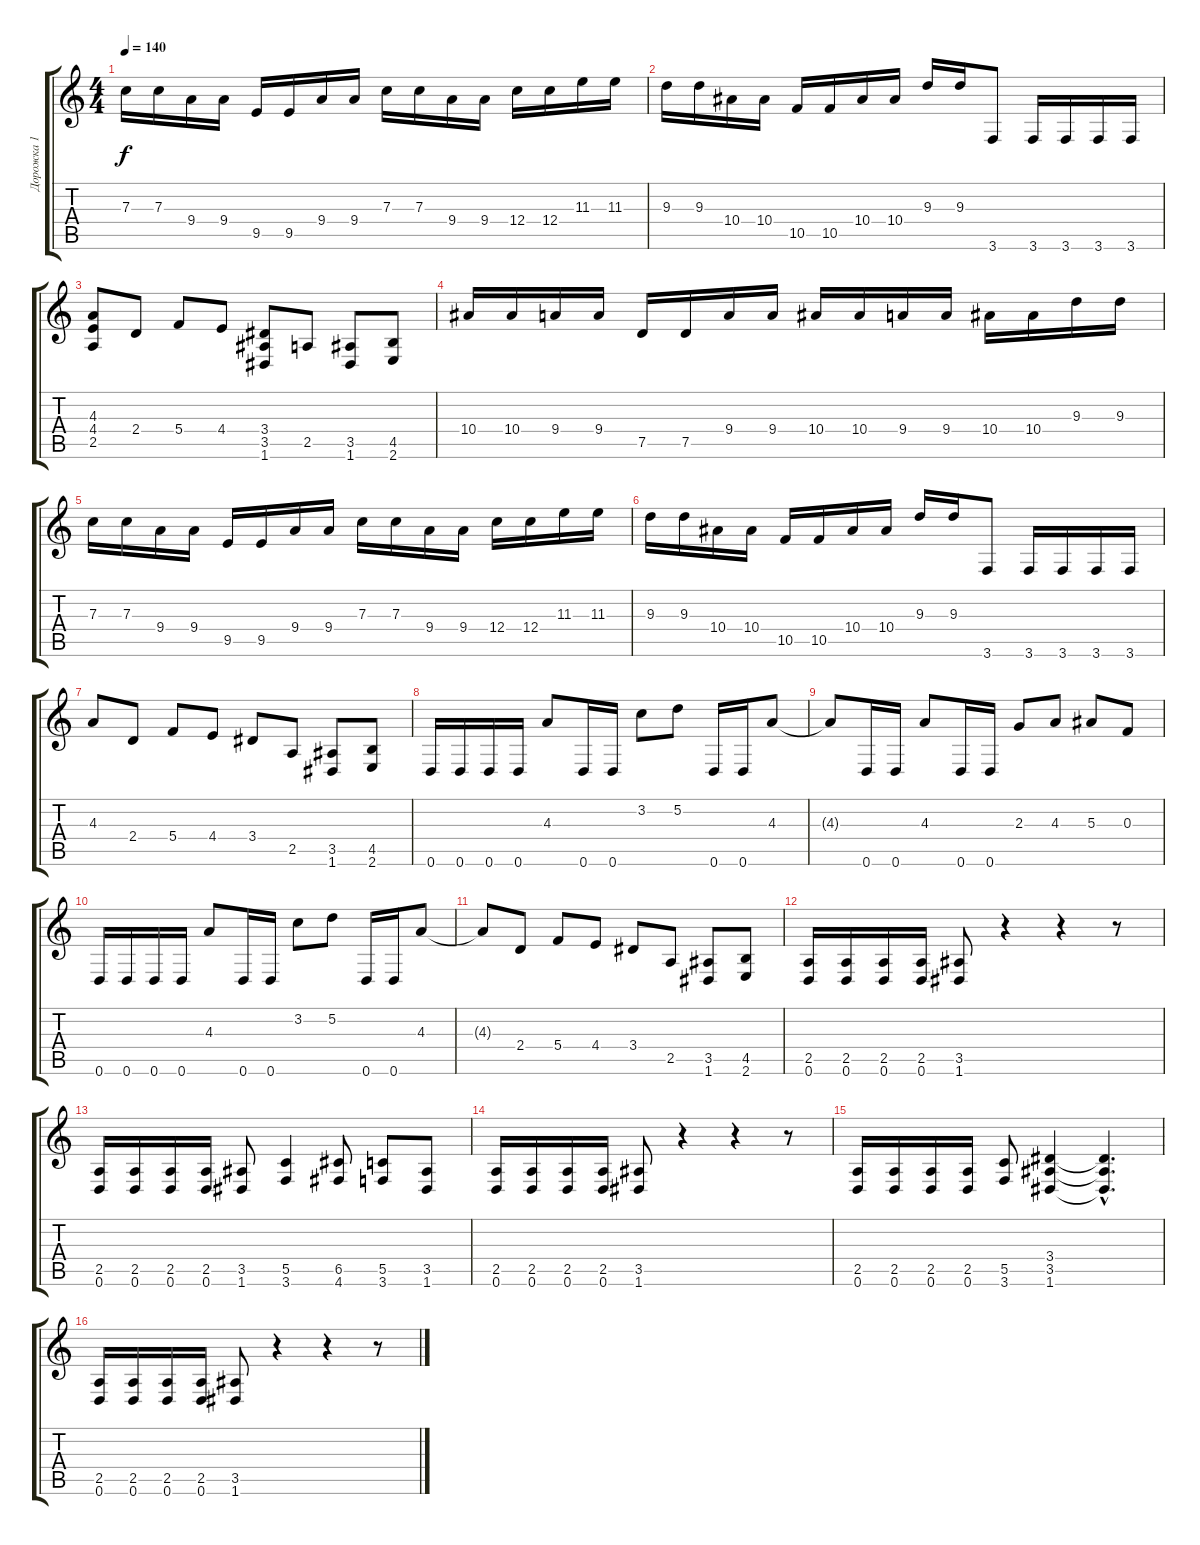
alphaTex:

\track ("Дорожка 1" "Дорожка 1") {instrument distortionguitar}
\staff {score tabs}
\tuning (D4 A3 F3 C3 G2 D2) {hide}
\ts (4 4)
\tempo 140
\clef g2
\ks c
7.3.16{dy f} 7.3.16 9.4.16 9.4.16 9.5.16 9.5.16 9.4.16 9.4.16 7.3.16 7.3.16 9.4.16 9.4.16 12.4.16 12.4.16 11.3.16 11.3.16 |
9.3.16 9.3.16 10.4.16 10.4.16 10.5.16 10.5.16 10.4.16 10.4.16 9.3.16 9.3.16 3.6.8 3.6.16 3.6.16 3.6.16 3.6.16 |
(4.3 4.4 2.5).8 2.4.8 5.4.8 4.4.8 (3.4 3.5 1.6).8 2.5.8 (3.5 1.6).8 (4.5 2.6).8 |
10.4.16 10.4.16 9.4.16 9.4.16 7.5.16 7.5.16 9.4.16 9.4.16 10.4.16 10.4.16 9.4.16 9.4.16 10.4.16 10.4.16 9.3.16 9.3.16 |
7.3.16 7.3.16 9.4.16 9.4.16 9.5.16 9.5.16 9.4.16 9.4.16 7.3.16 7.3.16 9.4.16 9.4.16 12.4.16 12.4.16 11.3.16 11.3.16 |
9.3.16 9.3.16 10.4.16 10.4.16 10.5.16 10.5.16 10.4.16 10.4.16 9.3.16 9.3.16 3.6.8 3.6.16 3.6.16 3.6.16 3.6.16 |
4.3.8 2.4.8 5.4.8 4.4.8 3.4.8 2.5.8 (3.5 1.6).8 (4.5 2.6).8 |
0.6.16 0.6.16 0.6.16 0.6.16 4.3.8 0.6.16 0.6.16 3.2.8 5.2.8 0.6.16 0.6.16 4.3.8 |
4.3{t}.8 0.6.16 0.6.16 4.3.8 0.6.16 0.6.16 2.3.8 4.3.8 5.3.8 0.3.8 |
0.6.16 0.6.16 0.6.16 0.6.16 4.3.8 0.6.16 0.6.16 3.2.8 5.2.8 0.6.16 0.6.16 4.3.8 |
4.3{t}.8 2.4.8 5.4.8 4.4.8 3.4.8 2.5.8 (3.5 1.6).8 (4.5 2.6).8 |
(2.5 0.6).16 (2.5 0.6).16 (2.5 0.6).16 (2.5 0.6).16 (3.5 1.6).8 r.4 r.4 r.8 |
(2.5 0.6).16 (2.5 0.6).16 (2.5 0.6).16 (2.5 0.6).16 (3.5 1.6).8 (5.5 3.6).4 (6.5 4.6).8 (5.5 3.6).8 (3.5 1.6).8 |
(2.5 0.6).16 (2.5 0.6).16 (2.5 0.6).16 (2.5 0.6).16 (3.5 1.6).8 r.4 r.4 r.8 |
(2.5 0.6).16 (2.5 0.6).16 (2.5 0.6).16 (2.5 0.6).16 (5.5 3.6).8 (3.4 3.5 1.6).4 (3.4{hac t} 3.5{hac t} 1.6{hac t}).4{d} |
(2.5 0.6).16 (2.5 0.6).16 (2.5 0.6).16 (2.5 0.6).16 (3.5 1.6).8 r.4 r.4 r.8
